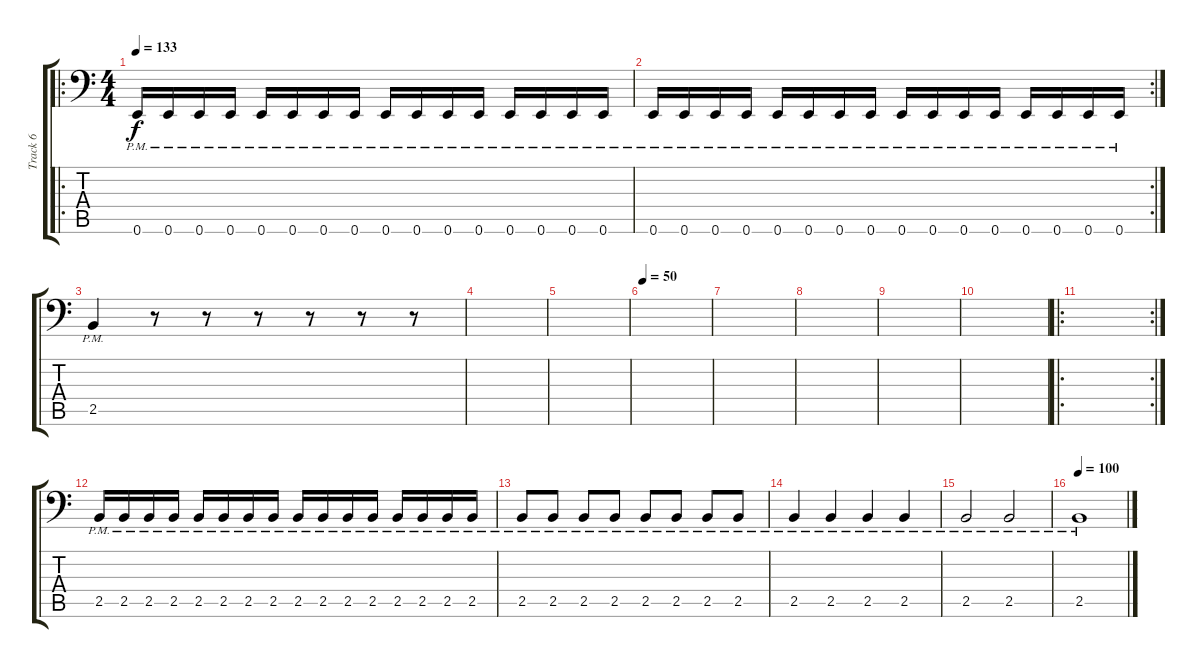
\track ("Track 6" "Track 6") {instrument synthbass2}
\staff {score tabs}
\tuning (E3 B2 G2 D2 A1 E1) {hide}
\ro
\ts (4 4)
\tempo 133
\tempo 200
\tempo 133
\clef f4
\ks c
0.6{pm}.16{dy f instrument synthbass2} 0.6{pm}.16 0.6{pm}.16 0.6{pm}.16 0.6{pm}.16 0.6{pm}.16 0.6{pm}.16 0.6{pm}.16 0.6{pm}.16 0.6{pm}.16 0.6{pm}.16 0.6{pm}.16 0.6{pm}.16 0.6{pm}.16 0.6{pm}.16 0.6{pm}.16 |
\rc 2
0.6{pm}.16 0.6{pm}.16 0.6{pm}.16 0.6{pm}.16 0.6{pm}.16 0.6{pm}.16 0.6{pm}.16 0.6{pm}.16 0.6{pm}.16 0.6{pm}.16 0.6{pm}.16 0.6{pm}.16 0.6{pm}.16 0.6{pm}.16 0.6{pm}.16 0.6{pm}.16 |
2.5{pm}.4 r.8 r.8 r.8 r.8 r.8 r.8 |
|
|
\tempo 50
|
|
|
|
|
\ro
\rc 2
|
2.5{pm}.16 2.5{pm}.16 2.5{pm}.16 2.5{pm}.16 2.5{pm}.16 2.5{pm}.16 2.5{pm}.16 2.5{pm}.16 2.5{pm}.16 2.5{pm}.16 2.5{pm}.16 2.5{pm}.16 2.5{pm}.16 2.5{pm}.16 2.5{pm}.16 2.5{pm}.16 |
2.5{pm}.8 2.5{pm}.8 2.5{pm}.8 2.5{pm}.8 2.5{pm}.8 2.5{pm}.8 2.5{pm}.8 2.5{pm}.8 |
2.5{pm}.4 2.5{pm}.4 2.5{pm}.4 2.5{pm}.4 |
2.5{pm}.2 2.5{pm}.2 |
\tempo 100
2.5{pm}.1
